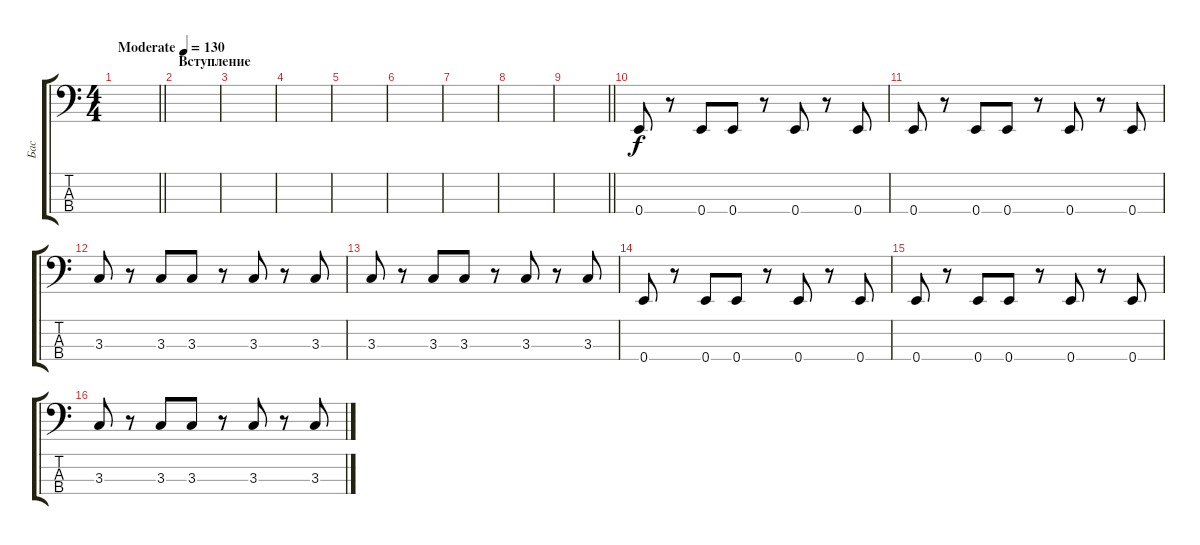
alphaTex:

\track ("Бас" "Бас") {instrument slapbass1}
\staff {score tabs}
\tuning (G2 D2 A1 E1) {hide}
\ts (4 4)
\tempo (130 "Moderate")
\clef f4
\barLineRight lightlight
\ks c
|
\section ("" "Вступление")
|
|
|
|
|
|
|
\barLineRight lightlight
|
\section ("" "")
0.4.8 r.8 0.4.8 0.4.8 r.8 0.4.8 r.8 0.4.8 |
0.4.8 r.8 0.4.8 0.4.8 r.8 0.4.8 r.8 0.4.8 |
3.3.8 r.8 3.3.8 3.3.8 r.8 3.3.8 r.8 3.3.8 |
3.3.8 r.8 3.3.8 3.3.8 r.8 3.3.8 r.8 3.3.8 |
0.4.8 r.8 0.4.8 0.4.8 r.8 0.4.8 r.8 0.4.8 |
0.4.8 r.8 0.4.8 0.4.8 r.8 0.4.8 r.8 0.4.8 |
3.3.8 r.8 3.3.8 3.3.8 r.8 3.3.8 r.8 3.3.8
